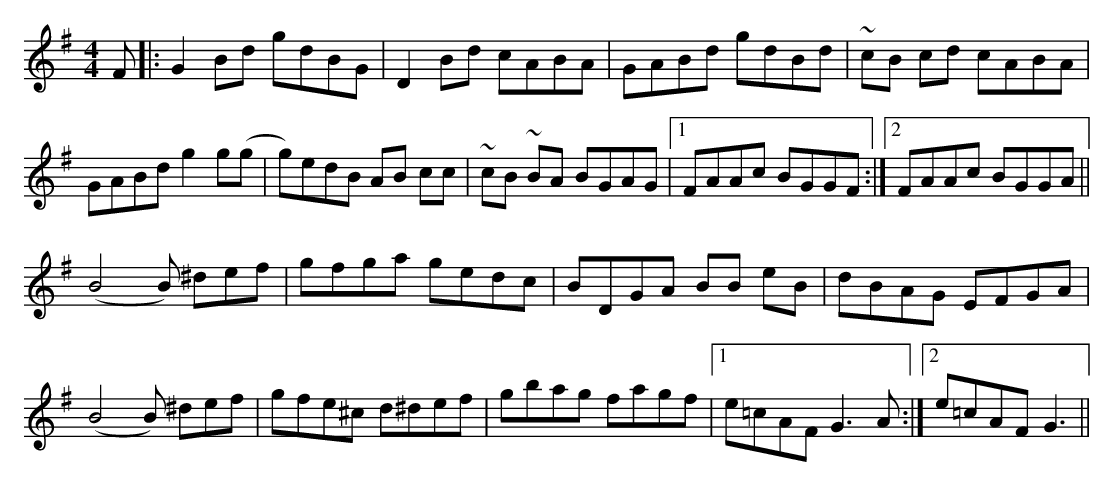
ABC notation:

X:1
M:4/4
K:G
F|:G2 Bd gdBG|D2 Bd cABA|GABd gdBd|~cB cd cABA|
GABd g2 g(g|g)edB AB cc|~cB ~BA BGAG|1 FAAc BGGF:|2 FAAc BGGA||
(B4 B) ^def|gfga gedc|BDGA BB eB|dBAG EFGA|
(B4 B) ^def|gfe^c d^def|gbag fagf|1 e=cAF G3 A:|2 e=cAF G3||
